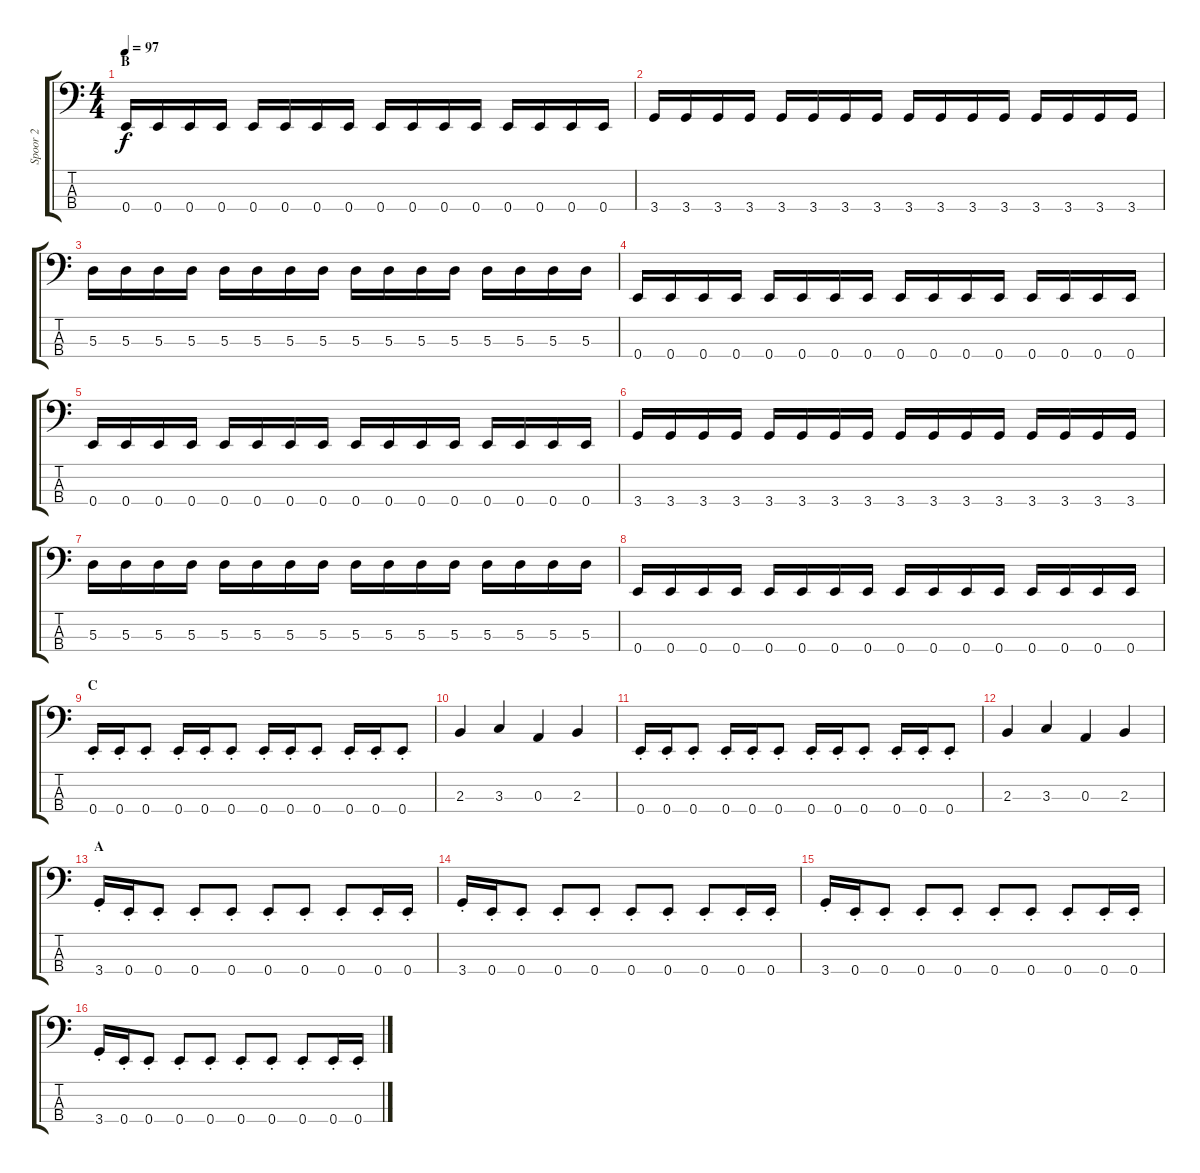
\track ("Spoor 2" "Spoor 2") {instrument slapbass2}
\staff {score tabs}
\tuning (G2 D2 A1 E1) {hide}
\ts (4 4)
\section ("" "B")
\tempo 97
\clef f4
\ks c
0.4.16{dy f} 0.4.16 0.4.16 0.4.16 0.4.16 0.4.16 0.4.16 0.4.16 0.4.16 0.4.16 0.4.16 0.4.16 0.4.16 0.4.16 0.4.16 0.4.16 |
3.4.16 3.4.16 3.4.16 3.4.16 3.4.16 3.4.16 3.4.16 3.4.16 3.4.16 3.4.16 3.4.16 3.4.16 3.4.16 3.4.16 3.4.16 3.4.16 |
5.3.16 5.3.16 5.3.16 5.3.16 5.3.16 5.3.16 5.3.16 5.3.16 5.3.16 5.3.16 5.3.16 5.3.16 5.3.16 5.3.16 5.3.16 5.3.16 |
0.4.16 0.4.16 0.4.16 0.4.16 0.4.16 0.4.16 0.4.16 0.4.16 0.4.16 0.4.16 0.4.16 0.4.16 0.4.16 0.4.16 0.4.16 0.4.16 |
0.4.16 0.4.16 0.4.16 0.4.16 0.4.16 0.4.16 0.4.16 0.4.16 0.4.16 0.4.16 0.4.16 0.4.16 0.4.16 0.4.16 0.4.16 0.4.16 |
3.4.16 3.4.16 3.4.16 3.4.16 3.4.16 3.4.16 3.4.16 3.4.16 3.4.16 3.4.16 3.4.16 3.4.16 3.4.16 3.4.16 3.4.16 3.4.16 |
5.3.16 5.3.16 5.3.16 5.3.16 5.3.16 5.3.16 5.3.16 5.3.16 5.3.16 5.3.16 5.3.16 5.3.16 5.3.16 5.3.16 5.3.16 5.3.16 |
0.4.16 0.4.16 0.4.16 0.4.16 0.4.16 0.4.16 0.4.16 0.4.16 0.4.16 0.4.16 0.4.16 0.4.16 0.4.16 0.4.16 0.4.16 0.4.16 |
\section ("" "C")
0.4{st}.16 0.4{st}.16 0.4{st}.8 0.4{st}.16 0.4{st}.16 0.4{st}.8 0.4{st}.16 0.4{st}.16 0.4{st}.8 0.4{st}.16 0.4{st}.16 0.4{st}.8 |
2.3.4 3.3.4 0.3.4 2.3.4 |
0.4{st}.16 0.4{st}.16 0.4{st}.8 0.4{st}.16 0.4{st}.16 0.4{st}.8 0.4{st}.16 0.4{st}.16 0.4{st}.8 0.4{st}.16 0.4{st}.16 0.4{st}.8 |
2.3.4 3.3.4 0.3.4 2.3.4 |
\section ("" "A")
3.4{st}.16 0.4{st}.16 0.4{st}.8 0.4{st}.8 0.4{st}.8 0.4{st}.8 0.4{st}.8 0.4{st}.8 0.4{st}.16 0.4{st}.16 |
3.4{st}.16 0.4{st}.16 0.4{st}.8 0.4{st}.8 0.4{st}.8 0.4{st}.8 0.4{st}.8 0.4{st}.8 0.4{st}.16 0.4{st}.16 |
3.4{st}.16 0.4{st}.16 0.4{st}.8 0.4{st}.8 0.4{st}.8 0.4{st}.8 0.4{st}.8 0.4{st}.8 0.4{st}.16 0.4{st}.16 |
3.4{st}.16 0.4{st}.16 0.4{st}.8 0.4{st}.8 0.4{st}.8 0.4{st}.8 0.4{st}.8 0.4{st}.8 0.4{st}.16 0.4{st}.16
